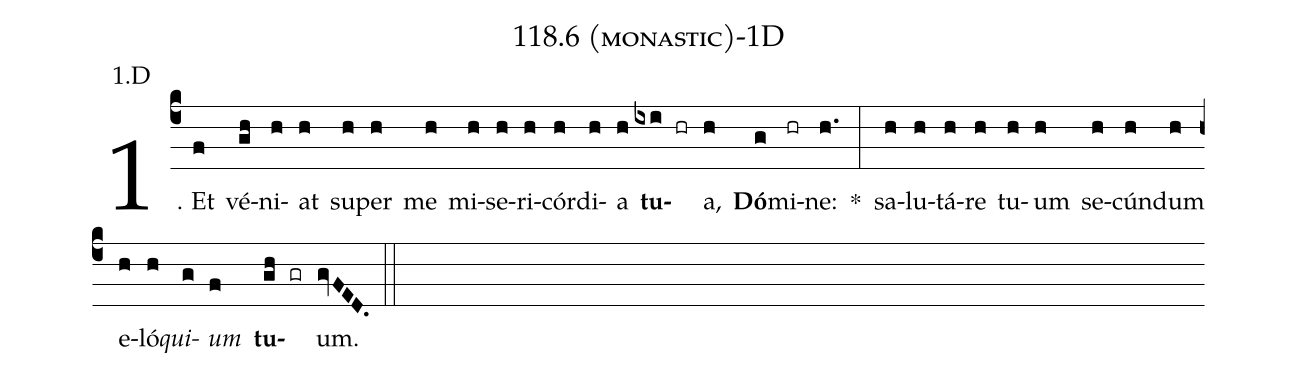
name: 118.6 (monastic)-1D;
annotation: 1.D;
%%
(c4)1. Et(f) vé(gh)ni(h)at(h) su(h)per(h) me(h) mi(h)se(h)ri(h)cór(h)di(h)a(h) <b>tu</b>(ixi hr)a,(h) <b>Dó</b>(g)mi(hr)ne:(h.) *(:) sa(h)lu(h)tá(h)re(h) tu(h)um(h) se(h)cún(h)dum(h) e(h)ló(h)<i>qui</i>(g)<i>um</i>(f) <b>tu</b>(gh gr)um.(gvFED.) (::)
